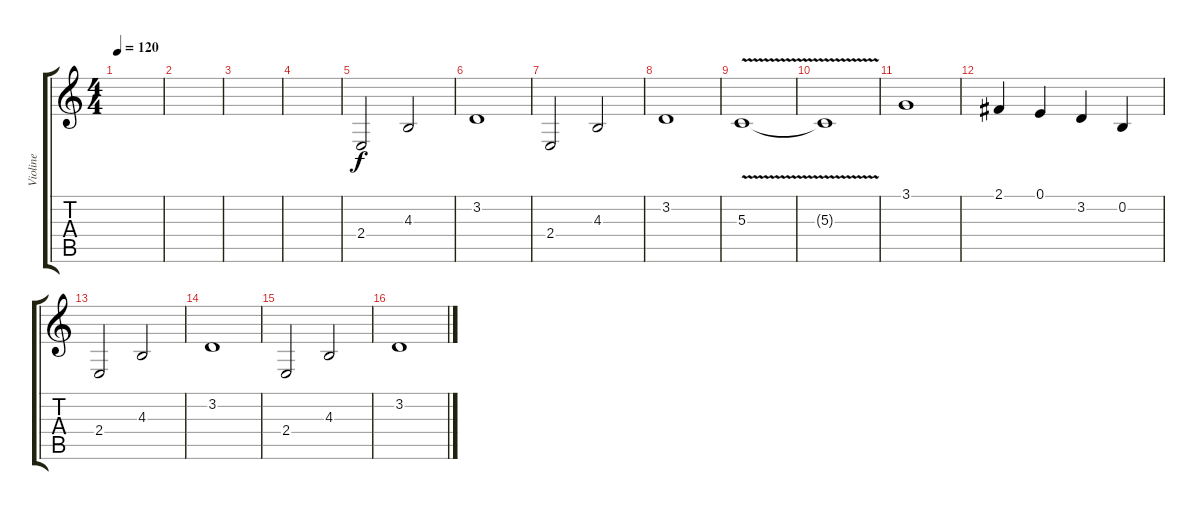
\track ("Violine" "Violine") {instrument violin}
\staff {score tabs}
\tuning (E4 B3 G3 D3 A2 E2) {hide}
\ts (4 4)
\tempo 120
\clef g2
\ks c
|
|
|
|
2.4.2{volume 13} 4.3.2 |
3.2.1 |
2.4.2 4.3.2 |
3.2.1 |
5.3{v}.1 |
5.3{t}.1 |
3.1.1 |
2.1.4 0.1.4 3.2.4 0.2.4 |
2.4.2 4.3.2 |
3.2.1 |
2.4.2 4.3.2 |
3.2.1
